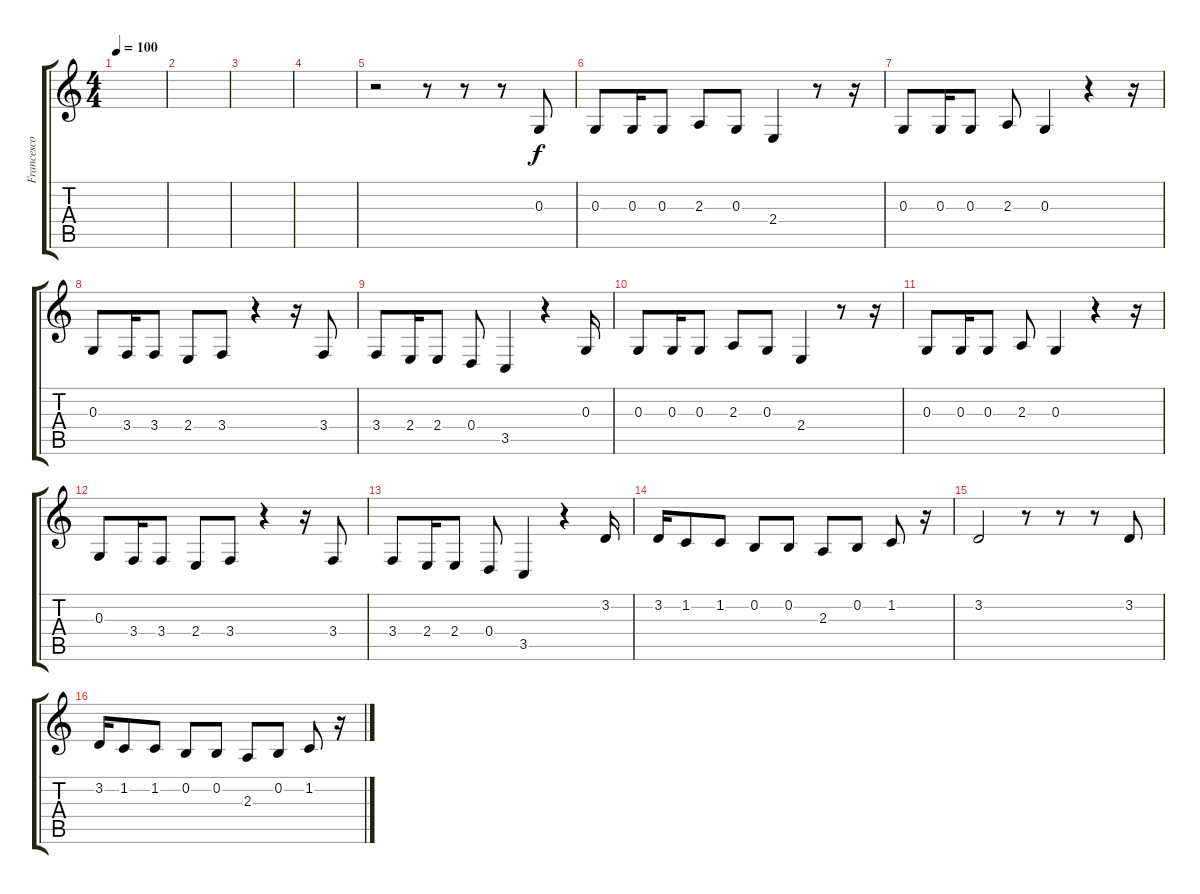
\track ("Francesco" "Francesco") {instrument oboe}
\staff {score tabs}
\tuning (E4 B3 G3 D3 A2 E2) {hide}
\ts (4 4)
\tempo 100
\clef g2
\ks c
|
|
|
|
r.2 r.8 r.8 r.8 0.3.8 |
0.3.8 0.3.16 0.3.8 2.3.8 0.3.8 2.4.4 r.8 r.16 |
0.3.8 0.3.16 0.3.8 2.3.8 0.3.4 r.4 r.16 |
0.3.8 3.4.16 3.4.8 2.4.8 3.4.8 r.4 r.16 3.4.8 |
3.4.8 2.4.16 2.4.8 0.4.8 3.5.4 r.4 0.3.16 |
0.3.8 0.3.16 0.3.8 2.3.8 0.3.8 2.4.4 r.8 r.16 |
0.3.8 0.3.16 0.3.8 2.3.8 0.3.4 r.4 r.16 |
0.3.8 3.4.16 3.4.8 2.4.8 3.4.8 r.4 r.16 3.4.8 |
3.4.8 2.4.16 2.4.8 0.4.8 3.5.4 r.4 3.2.16 |
3.2.16 1.2.8 1.2.8 0.2.8 0.2.8 2.3.8 0.2.8 1.2.8 r.16 |
3.2.2 r.8 r.8 r.8 3.2.8 |
3.2.16 1.2.8 1.2.8 0.2.8 0.2.8 2.3.8 0.2.8 1.2.8 r.16
